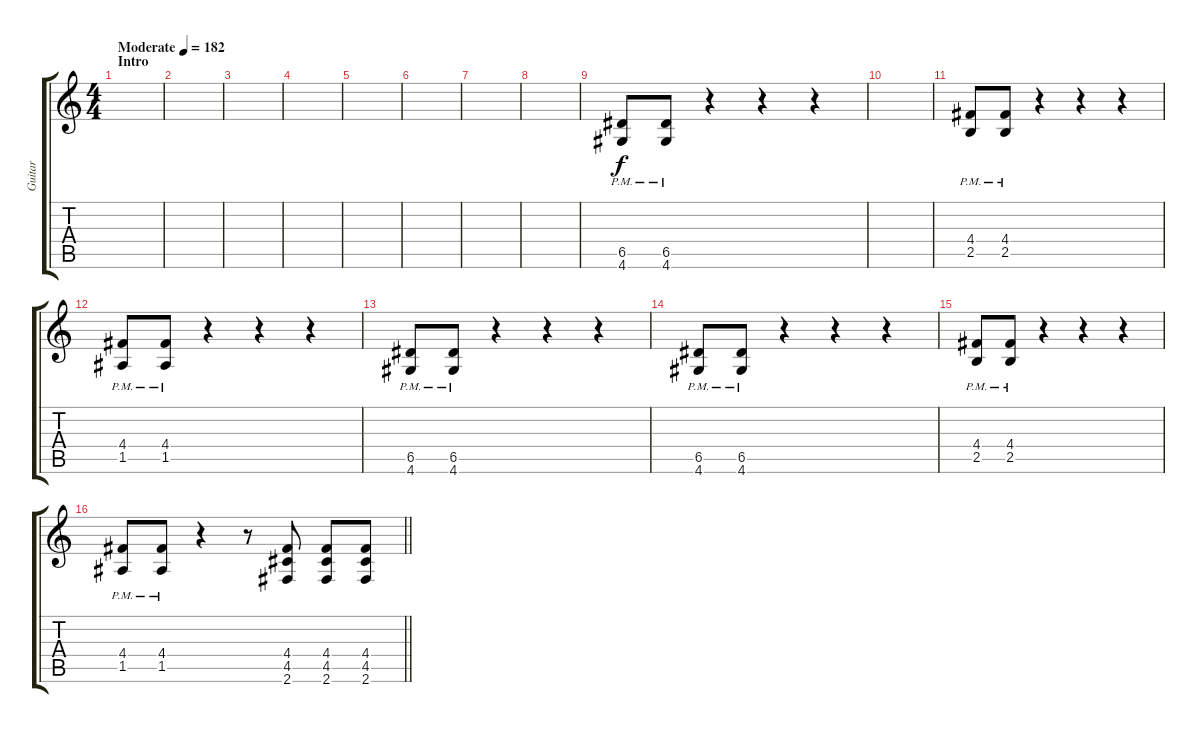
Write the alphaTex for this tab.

\track ("Guitar" "Guitar") {instrument distortionguitar}
\staff {score tabs}
\tuning (E4 B3 G3 D3 A2 E2) {hide}
\ts (4 4)
\section ("" "Intro")
\tempo (182 "Moderate")
\clef g2
\ks c
|
|
|
|
|
|
|
|
(6.5{pm} 4.6{pm}).8 (6.5{pm} 4.6{pm}).8 r.4 r.4 r.4 |
|
(4.4{pm} 2.5{pm}).8 (4.4{pm} 2.5{pm}).8 r.4 r.4 r.4 |
(4.4{pm} 1.5{pm}).8 (4.4{pm} 1.5{pm}).8 r.4 r.4 r.4 |
(6.5{pm} 4.6{pm}).8 (6.5{pm} 4.6{pm}).8 r.4 r.4 r.4 |
(6.5{pm} 4.6{pm}).8 (6.5{pm} 4.6{pm}).8 r.4 r.4 r.4 |
(4.4{pm} 2.5{pm}).8 (4.4{pm} 2.5{pm}).8 r.4 r.4 r.4 |
\barLineRight lightlight
(4.4{pm} 1.5{pm}).8 (4.4{pm} 1.5{pm}).8 r.4 r.8 (4.4 4.5 2.6).8 (4.4 4.5 2.6).8 (4.4 4.5 2.6).8
